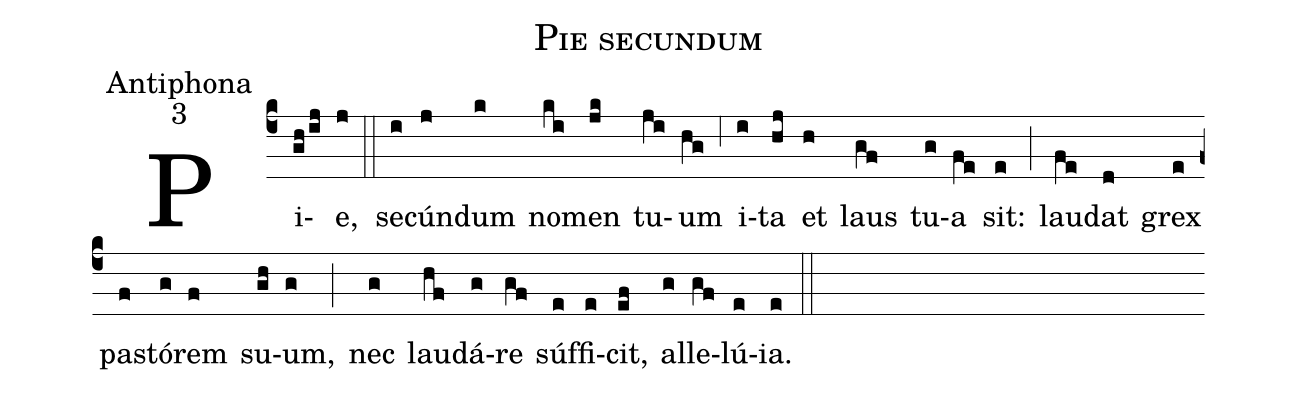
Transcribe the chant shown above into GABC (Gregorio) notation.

name:Pie secundum;
office-part:Antiphona;
mode:3;
%%
(c4) Pi(gh/ij)e,(j) (::)
se(i)cún(j)dum(k) no(ki)men(jk) tu(ji)um(hg) (,6) i(i)ta(hj) et(h) laus(gf) tu(g)a(fe) sit:(e) (;) lau(fe)dat(d) grex(e) pa(f)stó(g)rem(f) su(gh)um,(g) (;) nec(g) lau(hf)dá(g)re(gf) súf(e)fi(e)cit,(ef) al(g)le(gf)lú(e)ia.(e) (::)
